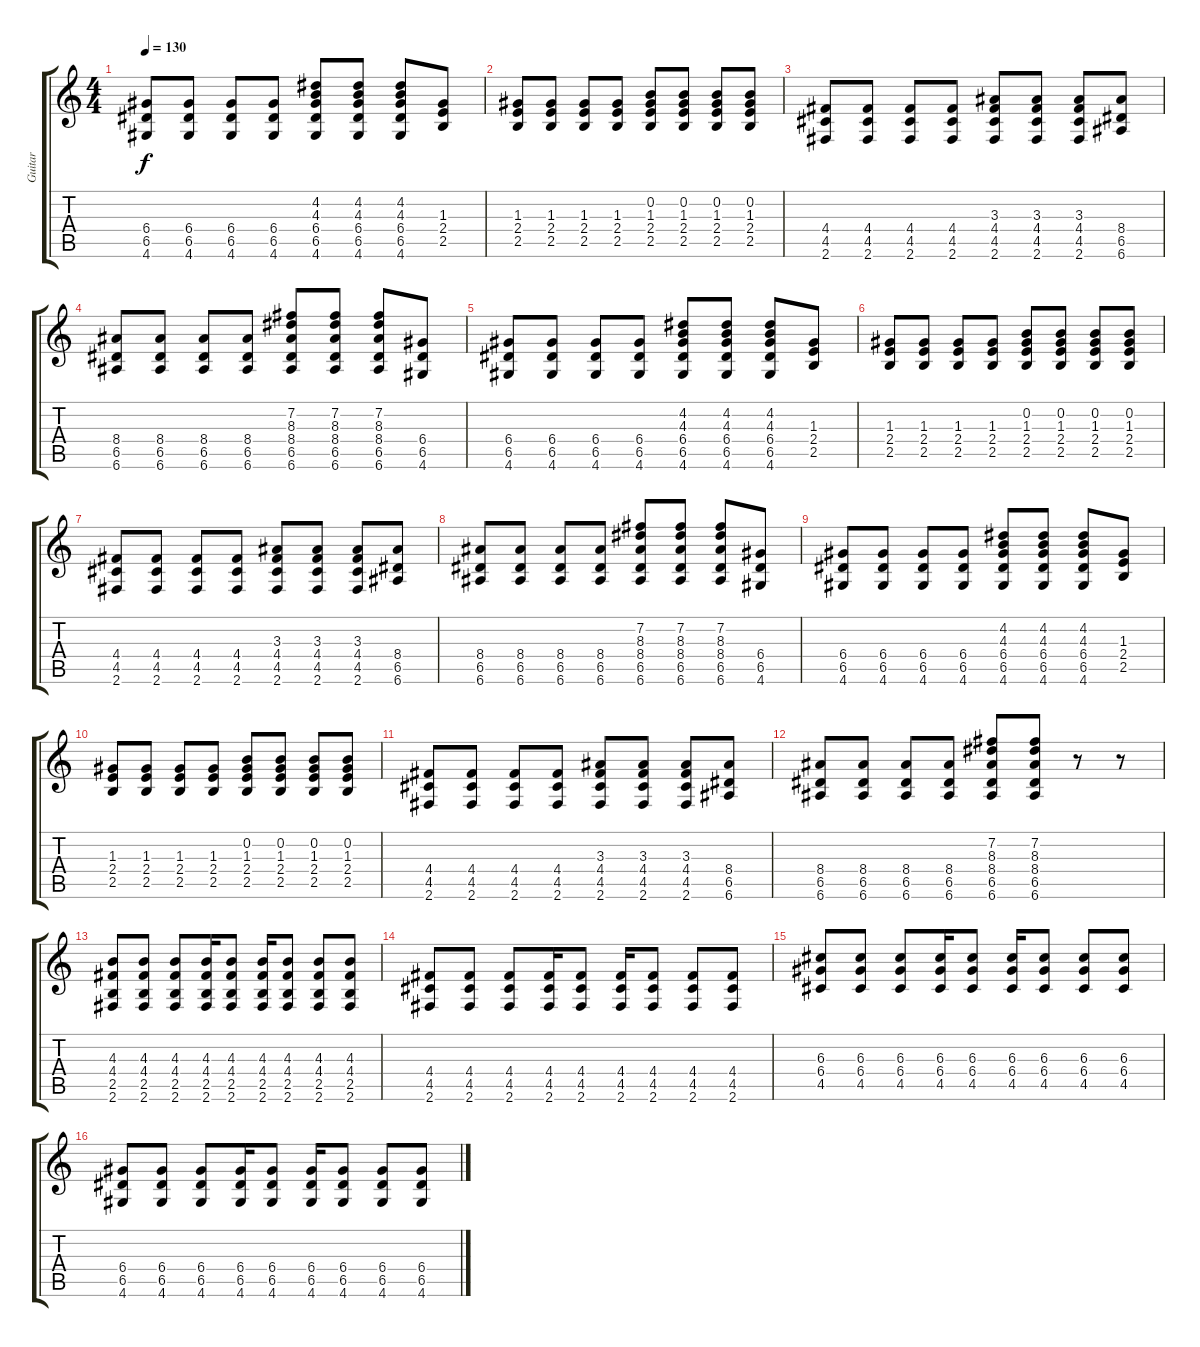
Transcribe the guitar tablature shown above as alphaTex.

\track ("Guitar" "Guitar") {instrument acousticguitarsteel}
\staff {score tabs}
\tuning (E4 B3 G3 D3 A2 E2) {hide}
\ts (4 4)
\tempo 130
\clef g2
\ks c
(6.4 6.5 4.6).8{dy f} (6.4 6.5 4.6).8 (6.4 6.5 4.6).8 (6.4 6.5 4.6).8 (4.2 4.3 6.4 6.5 4.6).8 (4.2 4.3 6.4 6.5 4.6).8 (4.2 4.3 6.4 6.5 4.6).8 (1.3 2.4 2.5).8 |
(1.3 2.4 2.5).8 (1.3 2.4 2.5).8 (1.3 2.4 2.5).8 (1.3 2.4 2.5).8 (0.2 1.3 2.4 2.5).8 (0.2 1.3 2.4 2.5).8 (0.2 1.3 2.4 2.5).8 (0.2 1.3 2.4 2.5).8 |
(4.4 4.5 2.6).8 (4.4 4.5 2.6).8 (4.4 4.5 2.6).8 (4.4 4.5 2.6).8 (3.3 4.4 4.5 2.6).8 (3.3 4.4 4.5 2.6).8 (3.3 4.4 4.5 2.6).8 (8.4 6.5 6.6).8 |
(8.4 6.5 6.6).8 (8.4 6.5 6.6).8 (8.4 6.5 6.6).8 (8.4 6.5 6.6).8 (7.2 8.3 8.4 6.5 6.6).8 (7.2 8.3 8.4 6.5 6.6).8 (7.2 8.3 8.4 6.5 6.6).8 (6.4 6.5 4.6).8 |
(6.4 6.5 4.6).8 (6.4 6.5 4.6).8 (6.4 6.5 4.6).8 (6.4 6.5 4.6).8 (4.2 4.3 6.4 6.5 4.6).8 (4.2 4.3 6.4 6.5 4.6).8 (4.2 4.3 6.4 6.5 4.6).8 (1.3 2.4 2.5).8 |
(1.3 2.4 2.5).8 (1.3 2.4 2.5).8 (1.3 2.4 2.5).8 (1.3 2.4 2.5).8 (0.2 1.3 2.4 2.5).8 (0.2 1.3 2.4 2.5).8 (0.2 1.3 2.4 2.5).8 (0.2 1.3 2.4 2.5).8 |
(4.4 4.5 2.6).8 (4.4 4.5 2.6).8 (4.4 4.5 2.6).8 (4.4 4.5 2.6).8 (3.3 4.4 4.5 2.6).8 (3.3 4.4 4.5 2.6).8 (3.3 4.4 4.5 2.6).8 (8.4 6.5 6.6).8 |
(8.4 6.5 6.6).8 (8.4 6.5 6.6).8 (8.4 6.5 6.6).8 (8.4 6.5 6.6).8 (7.2 8.3 8.4 6.5 6.6).8 (7.2 8.3 8.4 6.5 6.6).8 (7.2 8.3 8.4 6.5 6.6).8 (6.4 6.5 4.6).8 |
(6.4 6.5 4.6).8 (6.4 6.5 4.6).8 (6.4 6.5 4.6).8 (6.4 6.5 4.6).8 (4.2 4.3 6.4 6.5 4.6).8 (4.2 4.3 6.4 6.5 4.6).8 (4.2 4.3 6.4 6.5 4.6).8 (1.3 2.4 2.5).8 |
(1.3 2.4 2.5).8 (1.3 2.4 2.5).8 (1.3 2.4 2.5).8 (1.3 2.4 2.5).8 (0.2 1.3 2.4 2.5).8 (0.2 1.3 2.4 2.5).8 (0.2 1.3 2.4 2.5).8 (0.2 1.3 2.4 2.5).8 |
(4.4 4.5 2.6).8 (4.4 4.5 2.6).8 (4.4 4.5 2.6).8 (4.4 4.5 2.6).8 (3.3 4.4 4.5 2.6).8 (3.3 4.4 4.5 2.6).8 (3.3 4.4 4.5 2.6).8 (8.4 6.5 6.6).8 |
(8.4 6.5 6.6).8 (8.4 6.5 6.6).8 (8.4 6.5 6.6).8 (8.4 6.5 6.6).8 (7.2 8.3 8.4 6.5 6.6).8 (7.2 8.3 8.4 6.5 6.6).8 r.8 r.8 |
(4.3 4.4 2.5 2.6).8{instrument overdrivenguitar} (4.3 4.4 2.5 2.6).8 (4.3 4.4 2.5 2.6).8 (4.3 4.4 2.5 2.6).16 (4.3 4.4 2.5 2.6).8 (4.3 4.4 2.5 2.6).16 (4.3 4.4 2.5 2.6).8 (4.3 4.4 2.5 2.6).8 (4.3 4.4 2.5 2.6).8 |
(4.4 4.5 2.6).8 (4.4 4.5 2.6).8 (4.4 4.5 2.6).8 (4.4 4.5 2.6).16 (4.4 4.5 2.6).8 (4.4 4.5 2.6).16 (4.4 4.5 2.6).8 (4.4 4.5 2.6).8 (4.4 4.5 2.6).8 |
(6.3 6.4 4.5).8 (6.3 6.4 4.5).8 (6.3 6.4 4.5).8 (6.3 6.4 4.5).16 (6.3 6.4 4.5).8 (6.3 6.4 4.5).16 (6.3 6.4 4.5).8 (6.3 6.4 4.5).8 (6.3 6.4 4.5).8 |
(6.4 6.5 4.6).8 (6.4 6.5 4.6).8 (6.4 6.5 4.6).8 (6.4 6.5 4.6).16 (6.4 6.5 4.6).8 (6.4 6.5 4.6).16 (6.4 6.5 4.6).8 (6.4 6.5 4.6).8 (6.4 6.5 4.6).8
